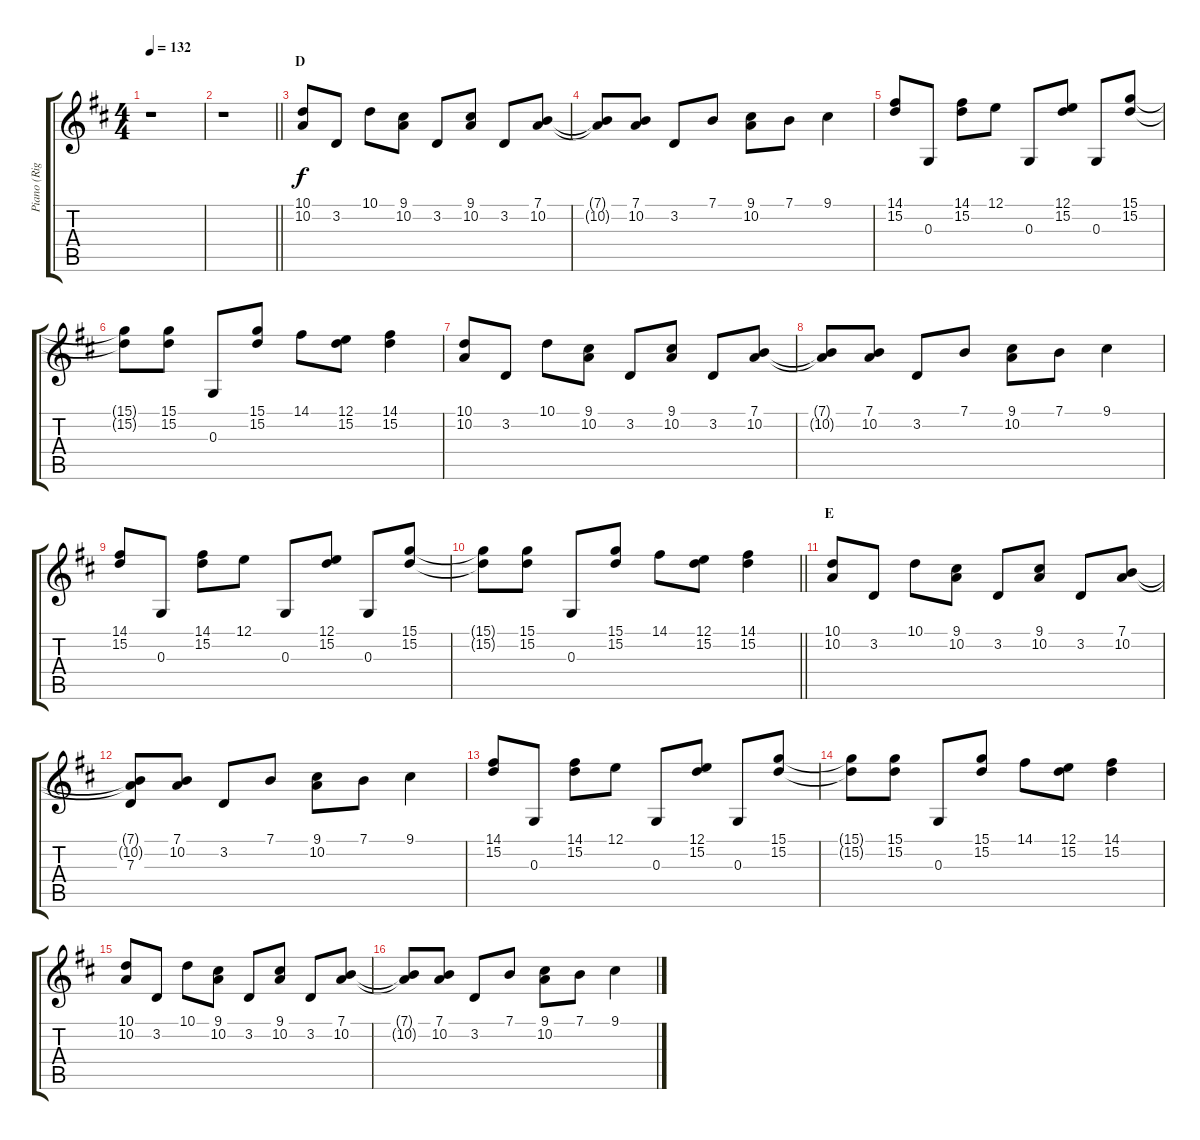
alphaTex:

\track ("Piano (Right Hand)" "Piano (Rig") {instrument acousticgrandpiano}
\staff {score tabs}
\tuning (E4 B3 G3 D3 A2 E2) {hide}
\ts (4 4)
\tempo 132
\clef g2
\ks d
r.1{dy f} |
\barLineRight lightlight
r.1 |
\section ("" "D")
(10.1 10.2).8 3.2.8 10.1.8 (9.1 10.2).8 3.2.8 (9.1 10.2).8 3.2.8 (7.1 10.2).8 |
(7.1{t} 10.2{t}).8 (7.1 10.2).8 3.2.8 7.1.8 (9.1 10.2).8 7.1.8 9.1.4 |
(14.1 15.2).8 0.3.8 (14.1 15.2).8 12.1.8 0.3.8 (12.1 15.2).8 0.3.8 (15.1 15.2).8 |
(15.1{t} 15.2{t}).8 (15.1 15.2).8 0.3.8 (15.1 15.2).8 14.1.8 (12.1 15.2).8 (14.1 15.2).4 |
(10.1 10.2).8 3.2.8 10.1.8 (9.1 10.2).8 3.2.8 (9.1 10.2).8 3.2.8 (7.1 10.2).8 |
(7.1{t} 10.2{t}).8 (7.1 10.2).8 3.2.8 7.1.8 (9.1 10.2).8 7.1.8 9.1.4 |
(14.1 15.2).8 0.3.8 (14.1 15.2).8 12.1.8 0.3.8 (12.1 15.2).8 0.3.8 (15.1 15.2).8 |
\barLineRight lightlight
(15.1{t} 15.2{t}).8 (15.1 15.2).8 0.3.8 (15.1 15.2).8 14.1.8 (12.1 15.2).8 (14.1 15.2).4 |
\section ("" "E")
(10.1 10.2).8 3.2.8 10.1.8 (9.1 10.2).8 3.2.8 (9.1 10.2).8 3.2.8 (7.1 10.2).8 |
(7.1{t} 10.2{t} 7.3).8 (7.1 10.2).8 3.2.8 7.1.8 (9.1 10.2).8 7.1.8 9.1.4 |
(14.1 15.2).8 0.3.8 (14.1 15.2).8 12.1.8 0.3.8 (12.1 15.2).8 0.3.8 (15.1 15.2).8 |
(15.1{t} 15.2{t}).8 (15.1 15.2).8 0.3.8 (15.1 15.2).8 14.1.8 (12.1 15.2).8 (14.1 15.2).4 |
(10.1 10.2).8 3.2.8 10.1.8 (9.1 10.2).8 3.2.8 (9.1 10.2).8 3.2.8 (7.1 10.2).8 |
(7.1{t} 10.2{t}).8 (7.1 10.2).8 3.2.8 7.1.8 (9.1 10.2).8 7.1.8 9.1.4
